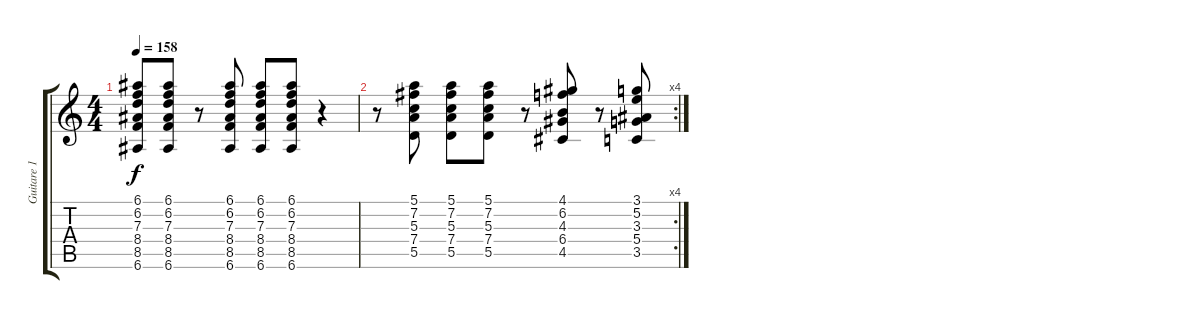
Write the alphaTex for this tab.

\track ("Guitare 1" "Guitare 1") {instrument distortionguitar}
\staff {score tabs}
\tuning (E4 B3 G3 D3 A2 E2) {hide}
\ts (4 4)
\tempo 158
\clef g2
\ks c
(6.1 6.2 7.3 8.4 8.5 6.6).8{dy f} (6.1 6.2 7.3 8.4 8.5 6.6).8 r.8 (6.1 6.2 7.3 8.4 8.5 6.6).8 (6.1 6.2 7.3 8.4 8.5 6.6).8 (6.1 6.2 7.3 8.4 8.5 6.6).8 r.4 |
\rc 4
r.8 (5.1 7.2 5.3 7.4 5.5).8 (5.1 7.2 5.3 7.4 5.5).8 (5.1 7.2 5.3 7.4 5.5).8 r.8 (4.1 6.2 4.3 6.4 4.5).8 r.8 (3.1 5.2 3.3 5.4 3.5).8
